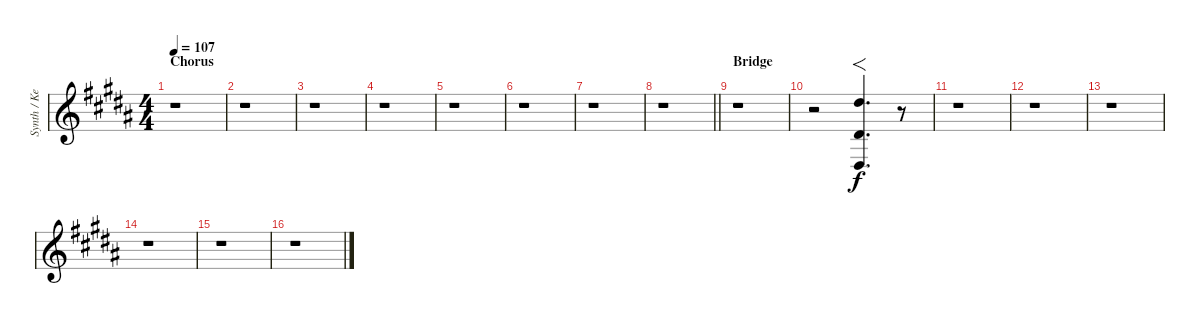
\track ("Synth / Keyboard" "Synth / Ke") {instrument reversecymbal}
\staff {score}
\tuning (Eb4 Bb3 Gb3 Db3 Ab2 Db2) {hide}
\ts (4 4)
\section ("" "Chorus")
\tempo 107
\clef g2
\ks b
r.1{dy f} |
r.1 |
r.1 |
r.1 |
r.1 |
r.1 |
r.1 |
\barLineRight lightlight
r.1 |
\section ("" "Bridge")
r.1 |
r.2 (12.1 9.3 7.5).4{f d} r.8 |
r.1 |
r.1 |
r.1 |
r.1 |
r.1 |
r.1
